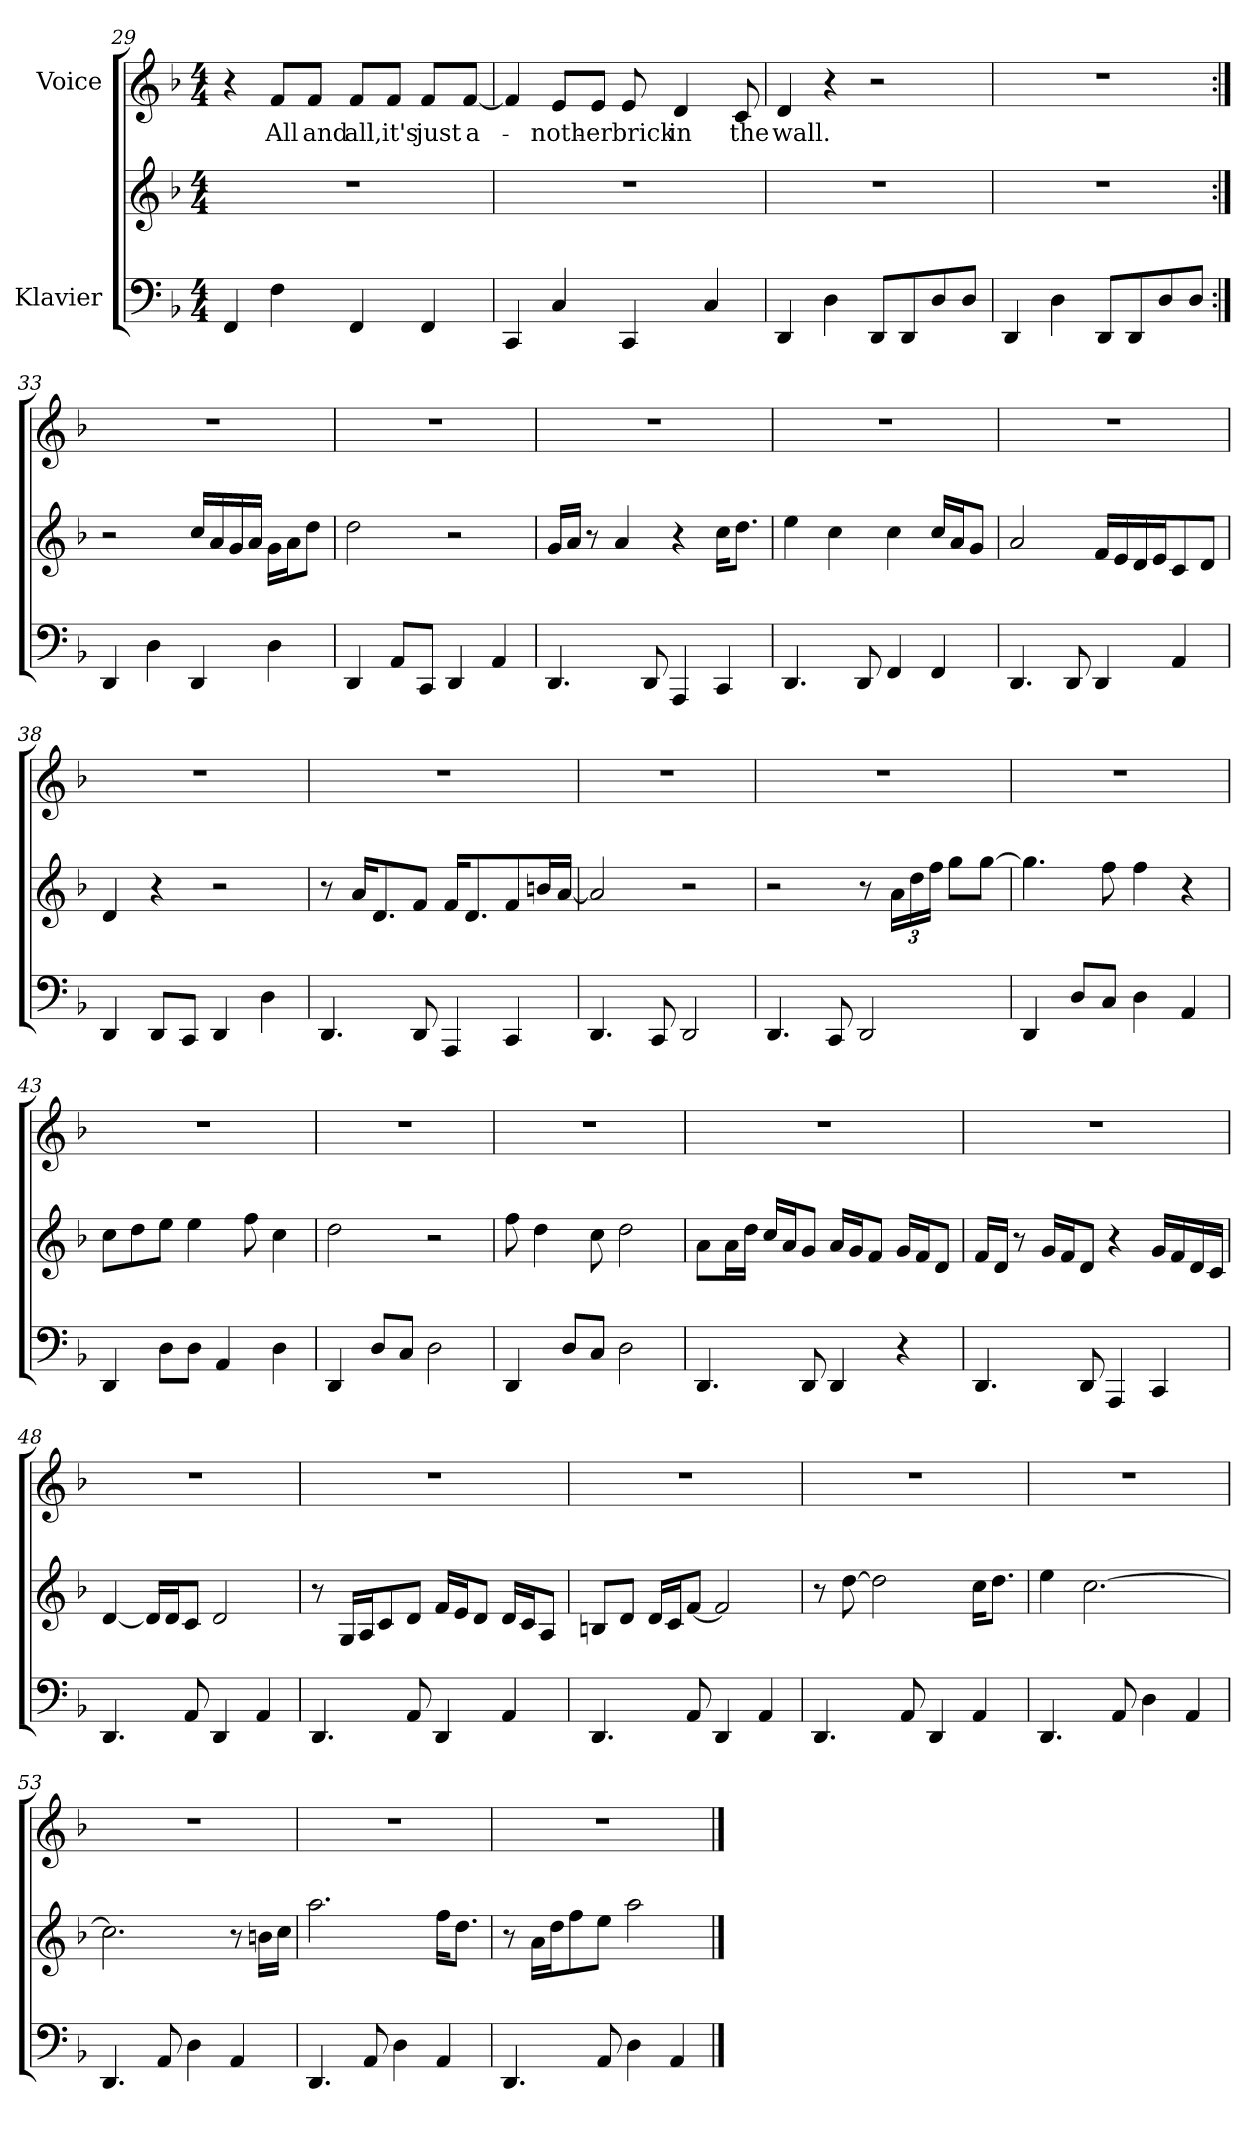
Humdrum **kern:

**kern	**kern	**kern	**text
*part2	*part2	*part1	*part1
*staff3	*staff2	*staff1	*staff1
*I"Klavier	*	*I"Voice	*
*clefF4	*clefG2	*clefG2	*
*k[b-]	*k[b-]	*k[b-]	*
*F:	*F:	*F:	*
*M4/4	*M4/4	*M4/4	*
=29	=29	=29	=29
4FF/	1r	4r	.
!	!	!	!LO:LY:b
4F\	.	8f/L	All
!	!	!	!LO:LY:b
.	.	8f/J	and
!	!	!	!LO:LY:b
4FF/	.	8f/L	all,
!	!	!	!LO:LY:b
.	.	8f/J	it's
!	!	!	!LO:LY:b
4FF/	.	8f/L	just
!	!	!	!LO:LY:b
.	.	[8f/J	a-
=30	=30	=30	=30
4CC/	1r	4f/]	.
!	!	!	!LO:LY:b
4C/	.	8e/L	-noth-
!	!	!	!LO:LY:b
.	.	8e/J	-er
!	!	!	!LO:LY:b
4CC/	.	8e/	brick
!	!	!	!LO:LY:b
.	.	4d/	in
4C/	.	.	.
!	!	!	!LO:LY:b
.	.	8c/	the
!!LO:LB:g=z
=31	=31	=31	=31
!	!	!	!LO:LY:b
4DD/	1r	4d/	wall.
4D\	.	4r	.
8DD/L	.	2r	.
8DD/	.	.	.
8D/	.	.	.
8D/J	.	.	.
=32	=32	=32	=32
4DD/	1r	1r	.
4D\	.	.	.
8DD/L	.	.	.
8DD/	.	.	.
8D/	.	.	.
8D/J	.	.	.
=33:|!	=33:|!	=33:|!	=33:|!
4DD/	2r	1r	.
4D\	.	.	.
4DD/	16cc/LL	.	.
.	16a/	.	.
.	16g/	.	.
.	16a/JJ	.	.
4D\	16g\LL	.	.
.	16a\J	.	.
.	8dd\J	.	.
=34	=34	=34	=34
4DD/	2dd\	1r	.
8AA/L	.	.	.
8CC/J	.	.	.
4DD/	2r	.	.
4AA/	.	.	.
=35	=35	=35	=35
4.DD/	16g/LL	1r	.
.	16a/JJ	.	.
.	8r	.	.
.	4a/	.	.
8DD/	.	.	.
4AAA/	4r	.	.
4CC/	16cc\KL	.	.
.	8.dd\J	.	.
=36	=36	=36	=36
4.DD/	4ee\	1r	.
.	4cc\	.	.
8DD/	.	.	.
4FF/	4cc\	.	.
4FF/	16cc/LL	.	.
.	16a/J	.	.
.	8g/J	.	.
!!LO:PB:g=z
=37	=37	=37	=37
4.DD/	2a/	1r	.
8DD/	.	.	.
4DD/	16f/LL	.	.
.	16e/	.	.
.	16d/	.	.
.	16e/J	.	.
4AA/	8c/	.	.
.	8d/J	.	.
=38	=38	=38	=38
4DD/	4d/	1r	.
8DD/L	4r	.	.
8CC/J	.	.	.
4DD/	2r	.	.
4D\	.	.	.
=39	=39	=39	=39
4.DD/	8r	1r	.
.	16a/KL	.	.
.	8.d/	.	.
8DD/	8f/J	.	.
4AAA/	16f/KL	.	.
.	8.d/	.	.
4CC/	8f/	.	.
.	16bn/L	.	.
.	[16a/JJ	.	.
=40	=40	=40	=40
4.DD/	2a/]	1r	.
8CC/	.	.	.
2DD/	2r	.	.
=41	=41	=41	=41
4.DD/	2r	1r	.
8CC/	.	.	.
2DD/	8r	.	.
*	*Xbrackettup	*	*
.	24a\LL	.	.
.	24dd\	.	.
.	24ff\JJ	.	.
.	8gg\L	.	.
.	[8gg\J	.	.
=42	=42	=42	=42
4DD/	4.gg\]	1r	.
8D/L	.	.	.
8C/J	8ff\	.	.
4D\	4ff\	.	.
4AA/	4r	.	.
!!LO:LB:g=z
=43	=43	=43	=43
4DD/	8cc\L	1r	.
.	8dd\	.	.
8D\L	8ee\J	.	.
8D\J	4ee\	.	.
4AA/	.	.	.
.	8ff\	.	.
4D\	4cc\	.	.
=44	=44	=44	=44
4DD/	2dd\	1r	.
8D/L	.	.	.
8C/J	.	.	.
2D\	2r	.	.
=45	=45	=45	=45
4DD/	8ff\	1r	.
.	4dd\	.	.
8D/L	.	.	.
8C/J	8cc\	.	.
2D\	2dd\	.	.
=46	=46	=46	=46
4.DD/	8a\L	1r	.
.	16a\L	.	.
.	16dd\JJ	.	.
.	16cc/LL	.	.
.	16a/J	.	.
8DD/	8g/J	.	.
4DD/	16a/LL	.	.
.	16g/J	.	.
.	8f/J	.	.
4r	16g/LL	.	.
.	16f/J	.	.
.	8d/J	.	.
=47	=47	=47	=47
4.DD/	16f/LL	1r	.
.	16d/JJ	.	.
.	8r	.	.
.	16g/LL	.	.
.	16f/J	.	.
8DD/	8d/J	.	.
4AAA/	4r	.	.
4CC/	16g/LL	.	.
.	16f/	.	.
.	16d/	.	.
.	16c/JJ	.	.
=48	=48	=48	=48
4.DD/	[4d/	1r	.
.	16d/LL]	.	.
.	16d/J	.	.
8AA/	8c/J	.	.
4DD/	2d/	.	.
4AA/	.	.	.
!!LO:LB:g=z
=49	=49	=49	=49
4.DD/	8r	1r	.
.	16G/LL	.	.
.	16A/J	.	.
.	8c/	.	.
8AA/	8d/J	.	.
4DD/	16f/LL	.	.
.	16e/J	.	.
.	8d/J	.	.
4AA/	16d/LL	.	.
.	16c/J	.	.
.	8A/J	.	.
=50	=50	=50	=50
4.DD/	8Bn/L	1r	.
.	8d/J	.	.
.	16d/LL	.	.
.	16c/J	.	.
8AA/	[8f/J	.	.
4DD/	2f/]	.	.
4AA/	.	.	.
=51	=51	=51	=51
4.DD/	8r	1r	.
.	[8dd\	.	.
.	2dd\]	.	.
8AA/	.	.	.
4DD/	.	.	.
4AA/	16cc\KL	.	.
.	8.dd\J	.	.
=52	=52	=52	=52
4.DD/	4ee\	1r	.
.	[2.cc\	.	.
8AA/	.	.	.
4D\	.	.	.
4AA/	.	.	.
=53	=53	=53	=53
4.DD/	2.cc\]	1r	.
8AA/	.	.	.
4D\	.	.	.
4AA/	8r	.	.
.	16bn\LL	.	.
.	16cc\JJ	.	.
=54	=54	=54	=54
4.DD/	2.aa\	1r	.
8AA/	.	.	.
4D\	.	.	.
4AA/	16ff\KL	.	.
.	8.dd\J	.	.
!!LO:PB:g=z
=55	=55	=55	=55
4.DD/	8r	1r	.
.	16a\LL	.	.
.	16dd\J	.	.
.	8ff\	.	.
8AA/	8ee\J	.	.
4D\	2aa\	.	.
4AA/	.	.	.
==	==	==	==
*-	*-	*-	*-
